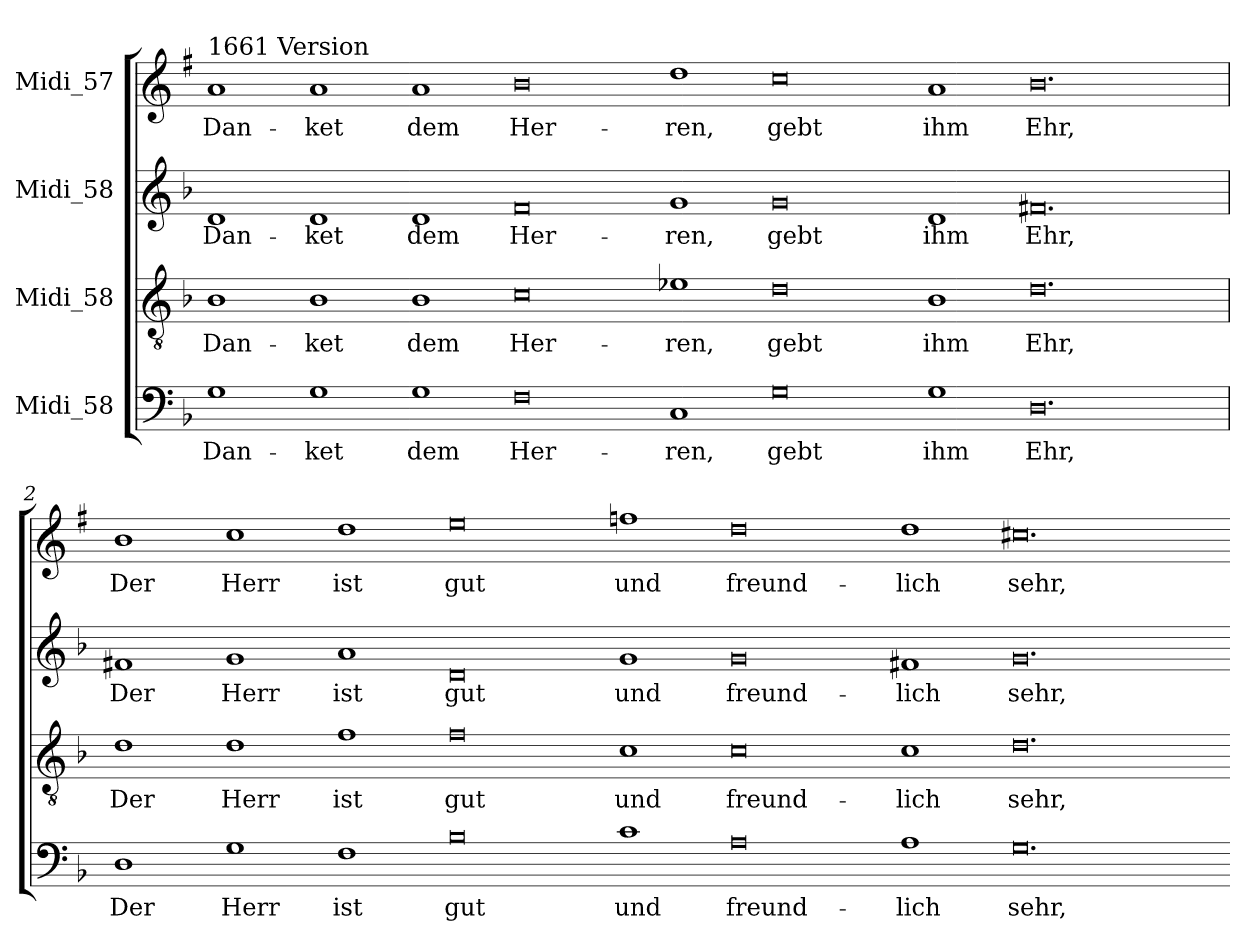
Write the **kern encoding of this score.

**kern	**text	**kern	**text	**kern	**text	**kern	**text
*part4	*part4	*part3	*part3	*part2	*part2	*part1	*part1
*staff4	*staff4	*staff3	*staff3	*staff2	*staff2	*staff1	*staff1
*I"Midi_58	*	*I"Midi_58	*	*I"Midi_58	*	*I"Midi_57	*
*clefF4	*	*clefGv2	*	*clefG2	*	*clefG2	*
*	*	*	*	*	*	*ITrd1c2	*
*k[b-]	*	*k[b-]	*	*k[b-]	*	*k[b-]	*
*F:	*	*F:	*	*F:	*	*F:	*
=1	=1	=1	=1	=1	=1	=1	=1
!	!	!	!	!	!	!LO:TX:a:t=1661 Version	!
!	!LO:LY:b	!	!LO:LY:b	!	!LO:LY:b	!	!LO:LY:b
1G	Dan-	1B-	Dan-	1d	Dan-	1g	Dan-
!	!LO:LY:b	!	!LO:LY:b	!	!LO:LY:b	!	!LO:LY:b
1G	-ket	1B-	-ket	1d	-ket	1g	-ket
!	!LO:LY:b	!	!LO:LY:b	!	!LO:LY:b	!	!LO:LY:b
1G	dem	1B-	dem	1d	dem	1g	dem
!	!LO:LY:b	!	!LO:LY:b	!	!LO:LY:b	!	!LO:LY:b
0F	Her-	0c	Her-	0f	Her-	0a	Her-
!	!LO:LY:b	!	!LO:LY:b	!	!LO:LY:b	!	!LO:LY:b
1C	-ren,	1e-X	-ren,	1g	-ren,	1cc	-ren,
!	!LO:LY:b	!	!LO:LY:b	!	!LO:LY:b	!	!LO:LY:b
0G	gebt	0d	gebt	0g	gebt	0b-	gebt
!	!LO:LY:b	!	!LO:LY:b	!	!LO:LY:b	!	!LO:LY:b
1G	ihm	1B-	ihm	1d	ihm	1g	ihm
!	!LO:LY:b	!	!LO:LY:b	!	!LO:LY:b	!	!LO:LY:b
0.D	Ehr,	0.d	Ehr,	0.f#X	Ehr,	0.a	Ehr,
=2	=2	=2	=2	=2	=2	=2	=2
!	!LO:LY:b	!	!LO:LY:b	!	!LO:LY:b	!	!LO:LY:b
1D	Der	1d	Der	1f#X	Der	1a	Der
!	!LO:LY:b	!	!LO:LY:b	!	!LO:LY:b	!	!LO:LY:b
1G	Herr	1d	Herr	1g	Herr	1b-	Herr
!	!LO:LY:b	!	!LO:LY:b	!	!LO:LY:b	!	!LO:LY:b
1F	ist	1f	ist	1a	ist	1cc	ist
!	!LO:LY:b	!	!LO:LY:b	!	!LO:LY:b	!	!LO:LY:b
0B-	gut	0f	gut	0d	gut	0dd	gut
!	!LO:LY:b	!	!LO:LY:b	!	!LO:LY:b	!	!LO:LY:b
1c	und	1c	und	1g	und	1ee-X	und
!	!LO:LY:b	!	!LO:LY:b	!	!LO:LY:b	!	!LO:LY:b
0A	freund-	0c	freund-	0g	freund-	0cc	freund-
!	!LO:LY:b	!	!LO:LY:b	!	!LO:LY:b	!	!LO:LY:b
1A	-lich	1c	-lich	1f#X	-lich	1cc	-lich
!	!LO:LY:b	!	!LO:LY:b	!	!LO:LY:b	!	!LO:LY:b
0.G	sehr,	0.d	sehr,	0.g	sehr,	0.bn	sehr,
=-	=-	=-	=-	=-	=-	=-	=-
*-	*-	*-	*-	*-	*-	*-	*-
